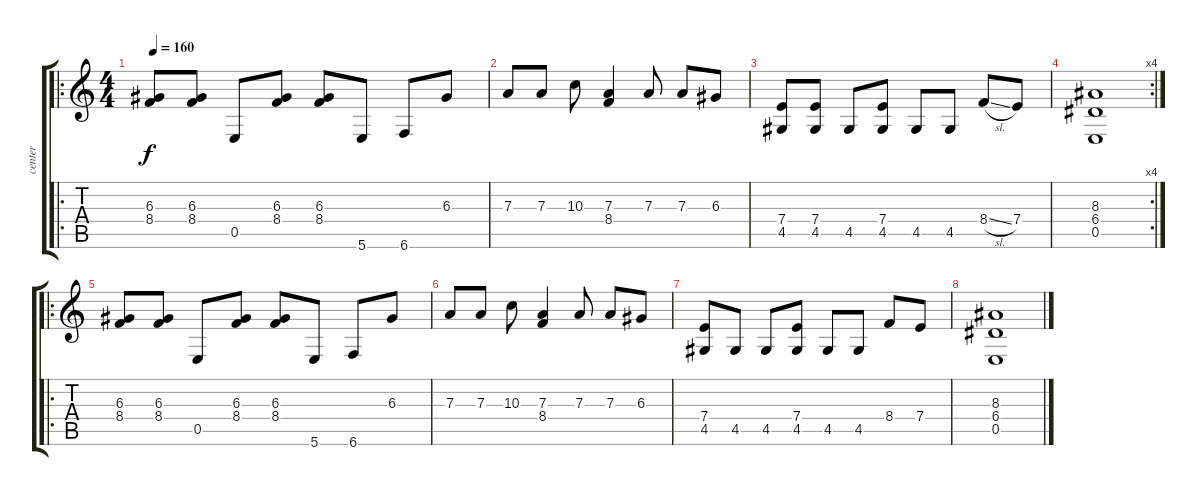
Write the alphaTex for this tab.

\track ("center" "center") {instrument distortionguitar}
\staff {score tabs}
\tuning (B3 Gb3 D3 A2 E2 B1) {hide}
\ro
\ts (4 4)
\tempo 160
\clef g2
\ks c
(6.3 8.4).8{dy f} (6.3 8.4).8 0.5.8 (6.3 8.4).8 (6.3 8.4).8 5.6.8 6.6.8 6.3.8 |
7.3.8 7.3.8 10.3.8 (7.3 8.4).4 7.3.8 7.3.8 6.3.8 |
(7.4 4.5).8 (7.4 4.5).8 4.5.8 (7.4 4.5).8 4.5.8 4.5.8 8.4{sl}.8 7.4.8 |
\rc 4
(8.3 6.4 0.5).1 |
\ro
(6.3 8.4).8 (6.3 8.4).8 0.5.8 (6.3 8.4).8 (6.3 8.4).8 5.6.8 6.6.8 6.3.8 |
7.3.8 7.3.8 10.3.8 (7.3 8.4).4 7.3.8 7.3.8 6.3.8 |
(7.4 4.5).8 4.5.8 4.5.8 (7.4 4.5).8 4.5.8 4.5.8 8.4.8 7.4.8 |
(8.3 6.4 0.5).1
